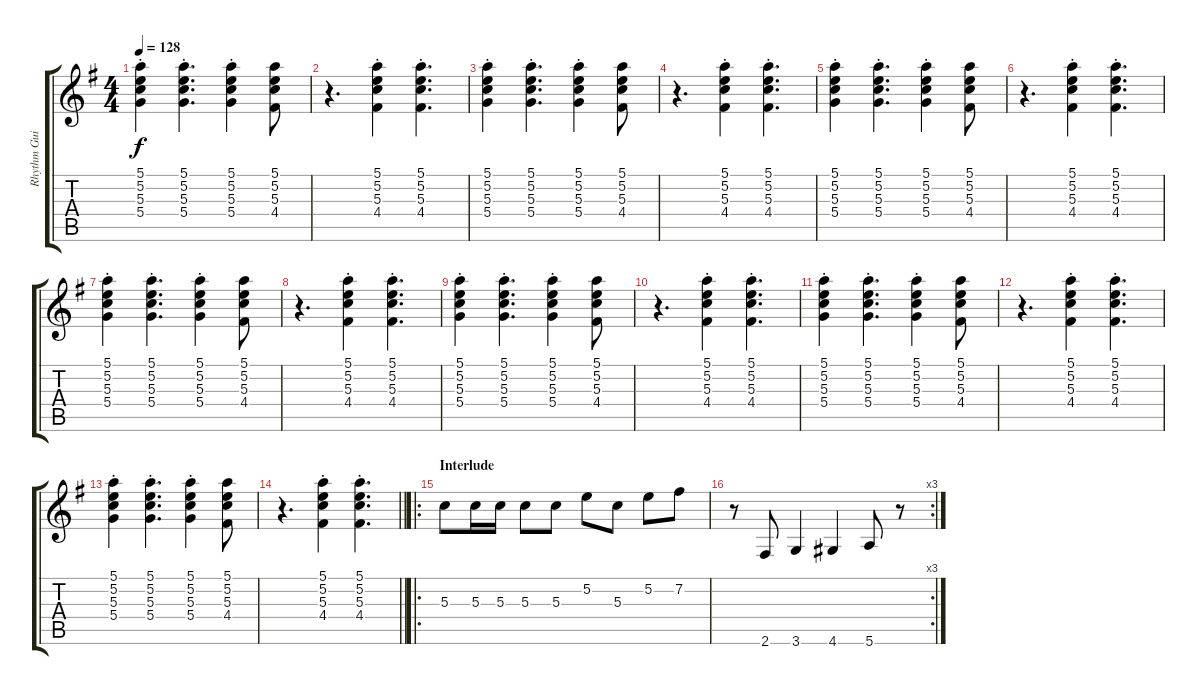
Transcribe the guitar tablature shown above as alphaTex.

\track ("Rhythm Guitar" "Rhythm Gui") {instrument electricguitarjazz}
\staff {score tabs}
\tuning (E4 B3 G3 D3 A2 E2) {hide}
\ts (4 4)
\tempo 128
\clef g2
\ks g
(5.1{st} 5.2{st} 5.3{st} 5.4{st}).4{dy f} (5.1{st} 5.2{st} 5.3{st} 5.4{st}).4{d} (5.1{st} 5.2{st} 5.3{st} 5.4{st}).4 (5.1 5.2 5.3 4.4).8 |
r.4{d} (5.1{st} 5.2{st} 5.3{st} 4.4{st}).4 (5.1{st} 5.2{st} 5.3{st} 4.4{st}).4{d} |
(5.1{st} 5.2{st} 5.3{st} 5.4{st}).4 (5.1{st} 5.2{st} 5.3{st} 5.4{st}).4{d} (5.1{st} 5.2{st} 5.3{st} 5.4{st}).4 (5.1 5.2 5.3 4.4).8 |
r.4{d} (5.1{st} 5.2{st} 5.3{st} 4.4{st}).4 (5.1{st} 5.2{st} 5.3{st} 4.4{st}).4{d} |
(5.1{st} 5.2{st} 5.3{st} 5.4{st}).4 (5.1{st} 5.2{st} 5.3{st} 5.4{st}).4{d} (5.1{st} 5.2{st} 5.3{st} 5.4{st}).4 (5.1 5.2 5.3 4.4).8 |
r.4{d} (5.1{st} 5.2{st} 5.3{st} 4.4{st}).4 (5.1{st} 5.2{st} 5.3{st} 4.4{st}).4{d} |
(5.1{st} 5.2{st} 5.3{st} 5.4{st}).4 (5.1{st} 5.2{st} 5.3{st} 5.4{st}).4{d} (5.1{st} 5.2{st} 5.3{st} 5.4{st}).4 (5.1 5.2 5.3 4.4).8 |
r.4{d} (5.1{st} 5.2{st} 5.3{st} 4.4{st}).4 (5.1{st} 5.2{st} 5.3{st} 4.4{st}).4{d} |
(5.1{st} 5.2{st} 5.3{st} 5.4{st}).4 (5.1{st} 5.2{st} 5.3{st} 5.4{st}).4{d} (5.1{st} 5.2{st} 5.3{st} 5.4{st}).4 (5.1 5.2 5.3 4.4).8 |
r.4{d} (5.1{st} 5.2{st} 5.3{st} 4.4{st}).4 (5.1{st} 5.2{st} 5.3{st} 4.4{st}).4{d} |
(5.1{st} 5.2{st} 5.3{st} 5.4{st}).4 (5.1{st} 5.2{st} 5.3{st} 5.4{st}).4{d} (5.1{st} 5.2{st} 5.3{st} 5.4{st}).4 (5.1 5.2 5.3 4.4).8 |
r.4{d} (5.1{st} 5.2{st} 5.3{st} 4.4{st}).4 (5.1{st} 5.2{st} 5.3{st} 4.4{st}).4{d} |
(5.1{st} 5.2{st} 5.3{st} 5.4{st}).4 (5.1{st} 5.2{st} 5.3{st} 5.4{st}).4{d} (5.1{st} 5.2{st} 5.3{st} 5.4{st}).4 (5.1 5.2 5.3 4.4).8 |
\barLineRight lightlight
r.4{d} (5.1{st} 5.2{st} 5.3{st} 4.4{st}).4 (5.1{st} 5.2{st} 5.3{st} 4.4{st}).4{d} |
\ro
\section ("" "Interlude")
5.3.8 5.3.16 5.3.16 5.3.8 5.3.8 5.2.8 5.3.8 5.2.8 7.2.8 |
\rc 3
r.8 2.6.8 3.6.4 4.6.4 5.6.8 r.8
